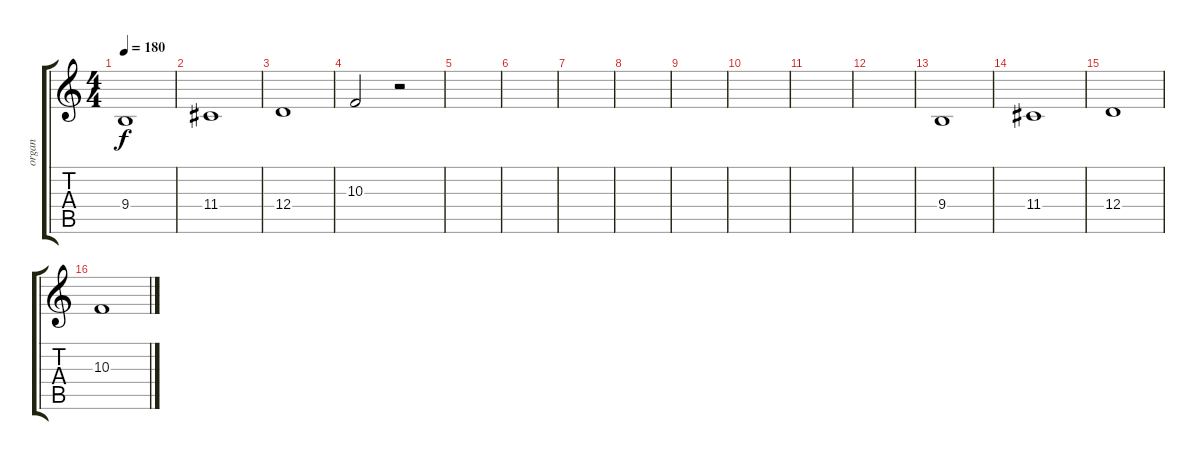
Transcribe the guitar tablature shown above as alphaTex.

\track ("organ" "organ") {instrument churchorgan}
\staff {score tabs}
\tuning (E4 B3 G3 D3 A2 E2) {hide}
\ts (4 4)
\tempo 180
\clef g2
\ks c
9.4.1{dy f} |
11.4.1 |
12.4.1 |
10.3.2 r.2 |
|
|
|
|
|
|
|
|
9.4.1 |
11.4.1 |
12.4.1 |
10.3.1
